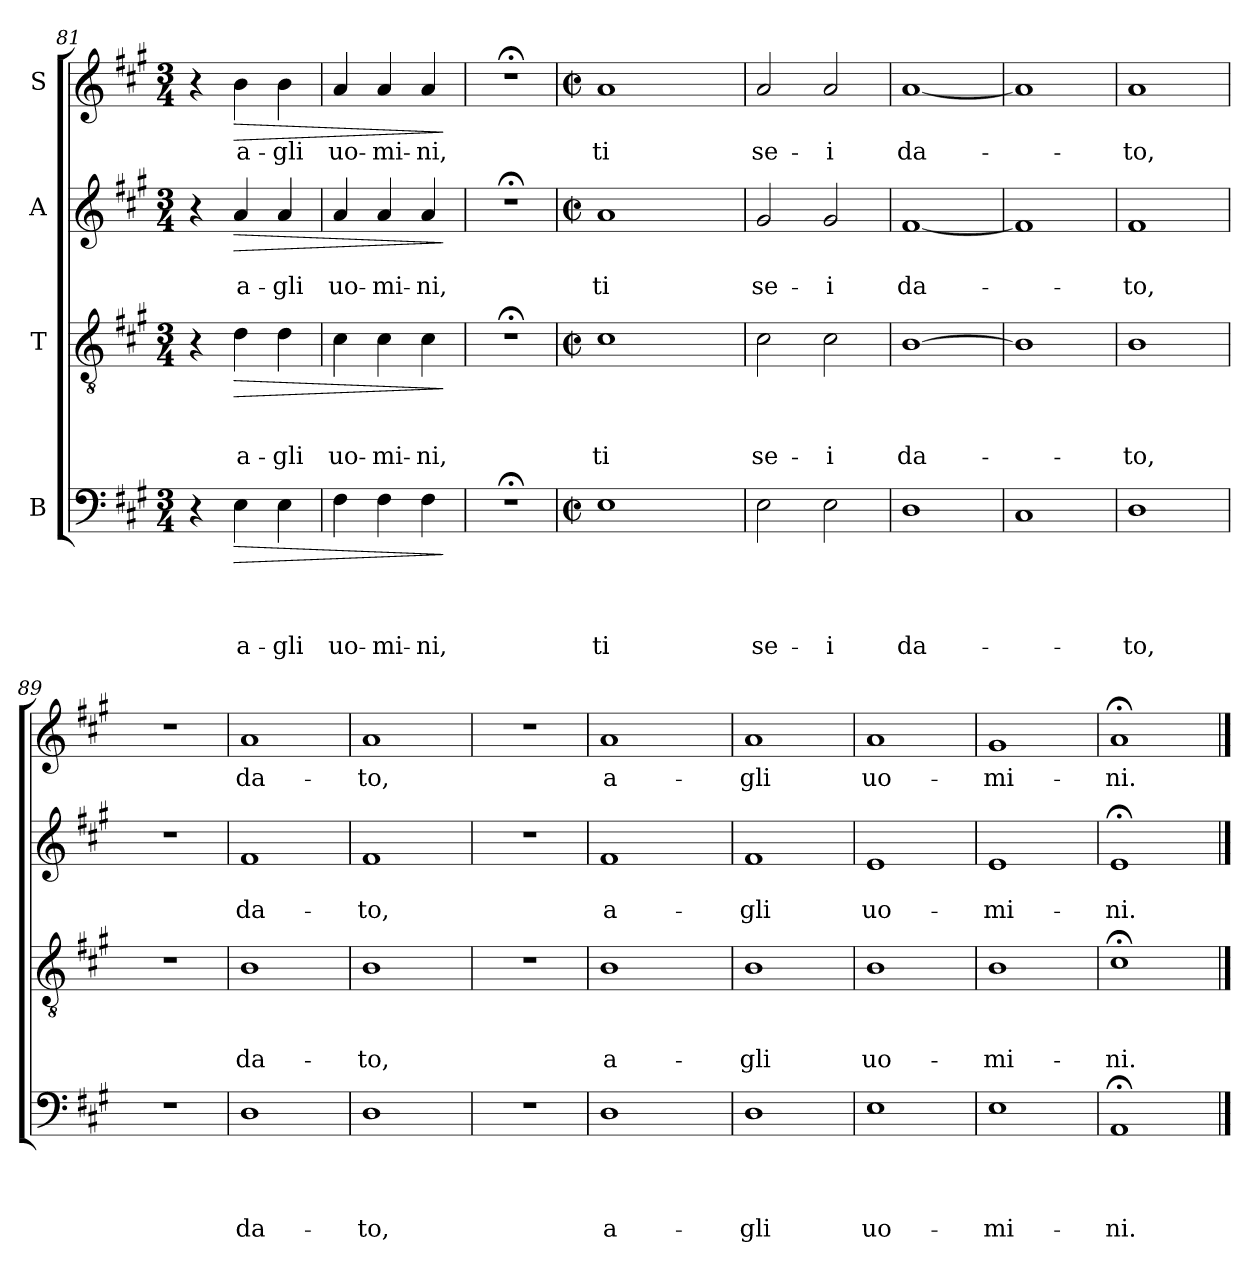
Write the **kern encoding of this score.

**kern	**text	**text	**text	**text	**dynam	**kern	**text	**text	**text	**dynam	**kern	**text	**text	**dynam	**kern	**text	**dynam
*part4	*part4	*part4	*part4	*part4	*part4	*part3	*part3	*part3	*part3	*part3	*part2	*part2	*part2	*part2	*part1	*part1	*part1
*staff4	*staff4	*staff4	*staff4	*staff4	*staff4	*staff3	*staff3	*staff3	*staff3	*staff3	*staff2	*staff2	*staff2	*staff2	*staff1	*staff1	*staff1
*I"B	*	*	*	*	*	*I"T	*	*	*	*	*I"A	*	*	*	*I"S	*	*
*clefF4	*	*	*	*	*	*clefGv2	*	*	*	*	*clefG2	*	*	*	*clefG2	*	*
*k[f#c#g#]	*	*	*	*	*	*k[f#c#g#]	*	*	*	*	*k[f#c#g#]	*	*	*	*k[f#c#g#]	*	*
*A:	*	*	*	*	*	*A:	*	*	*	*	*A:	*	*	*	*A:	*	*
*M3/4	*	*	*	*	*	*M3/4	*	*	*	*	*M3/4	*	*	*	*M3/4	*	*
=81	=81	=81	=81	=81	=81	=81	=81	=81	=81	=81	=81	=81	=81	=81	=81	=81	=81
4r	.	.	.	.	.	4r	.	.	.	.	4r	.	.	.	4r	.	.
!	!	!	!	!LO:LY:b	!LO:HP:b	!	!	!	!LO:LY:b	!LO:HP:b	!	!	!LO:LY:b	!LO:HP:b	!	!LO:LY:b	!LO:HP:b
4E\	.	.	.	a-	>	4d\	.	.	a-	>	4a/	.	a-	>	4b\	a-	>
!	!	!	!	!LO:LY:b	!	!	!	!	!LO:LY:b	!	!	!	!LO:LY:b	!	!	!LO:LY:b	!
4E\	.	.	.	-gli	.	4d\	.	.	-gli	.	4a/	.	-gli	.	4b\	-gli	.
=82	=82	=82	=82	=82	=82	=82	=82	=82	=82	=82	=82	=82	=82	=82	=82	=82	=82
!	!	!	!	!LO:LY:b	!	!	!	!	!LO:LY:b	!	!	!	!LO:LY:b	!	!	!LO:LY:b	!
4F#\	.	.	.	uo-	.	4c#\	.	.	uo-	.	4a/	.	uo-	.	4a/	uo-	.
!	!	!	!	!LO:LY:b	!	!	!	!	!LO:LY:b	!	!	!	!LO:LY:b	!	!	!LO:LY:b	!
4F#\	.	.	.	-mi-	.	4c#\	.	.	-mi-	.	4a/	.	-mi-	.	4a/	-mi-	.
!	!	!	!	!LO:LY:b	!	!	!	!	!LO:LY:b	!	!	!	!LO:LY:b	!	!	!LO:LY:b	!
4F#\	.	.	.	-ni,	.	4c#\	.	.	-ni,	.	4a/	.	-ni,	.	4a/	-ni,	.
.	.	.	.	.	]	.	.	.	.	]	.	.	.	]	.	.	]
=83	=83	=83	=83	=83	=83	=83	=83	=83	=83	=83	=83	=83	=83	=83	=83	=83	=83
!LO:N:vis=1	!	!	!	!	!	!LO:N:vis=1	!	!	!	!	!LO:N:vis=1	!	!	!	!LO:N:vis=1	!	!
2.r;<	.	.	.	.	.	2.r;<	.	.	.	.	2.r;<	.	.	.	2.r;<	.	.
!!LO:LB:g=z
=84	=84	=84	=84	=84	=84	=84	=84	=84	=84	=84	=84	=84	=84	=84	=84	=84	=84
*M2/2	*	*	*	*	*	*M2/2	*	*	*	*	*M2/2	*	*	*	*M2/2	*	*
*met(c|)	*	*	*	*	*	*met(c|)	*	*	*	*	*met(c|)	*	*	*	*met(c|)	*	*
!	!	!	!	!	!	!	!	!	!	!	!	!	!	!	!LO:TX:a:t=Adagio estatico (quasi senza tempo)	!	!
!	!	!	!	!LO:LY:b	!	!	!	!	!LO:LY:b	!	!	!	!LO:LY:b	!	!	!LO:LY:b	!
*^	*	*	*	*	*	*^	*	*	*	*	*^	*	*	*	*^	*	*
1E	4..ryy	.	.	.	ti	.	1c#	4..ryy	.	.	ti	.	1a	4..ryy	.	ti	.	1a	4..ryy	ti	.
.	2ryy	.	.	.	.	.	.	2ryy	.	.	.	.	.	2ryy	.	.	.	.	2ryy	.	.
.	16ryy	.	.	.	.	.	.	16ryy	.	.	.	.	.	16ryy	.	.	.	.	16ryy	.	.
=85	=85	=85	=85	=85	=85	=85	=85	=85	=85	=85	=85	=85	=85	=85	=85	=85	=85	=85	=85	=85	=85
!	!	!	!	!	!LO:LY:b	!	!	!	!	!	!LO:LY:b	!	!	!	!	!LO:LY:b	!	!	!	!LO:LY:b	!
*v	*v	*	*	*	*	*	*	*	*	*	*	*	*v	*v	*	*	*	*v	*v	*	*
*	*	*	*	*	*	*v	*v	*	*	*	*	*	*	*	*	*	*	*
2E\	.	.	.	se-	.	2c#\	.	.	se-	.	2g#/	.	se-	.	2a/	se-	.
!	!	!	!	!LO:LY:b	!	!	!	!	!LO:LY:b	!	!	!	!LO:LY:b	!	!	!LO:LY:b	!
2E\	.	.	.	-i	.	2c#\	.	.	-i	.	2g#/	.	-i	.	2a/	-i	.
=86	=86	=86	=86	=86	=86	=86	=86	=86	=86	=86	=86	=86	=86	=86	=86	=86	=86
!	!	!	!	!LO:LY:b	!	!	!	!	!LO:LY:b	!	!	!	!LO:LY:b	!	!	!LO:LY:b	!
1D	.	.	.	da-	.	[>1B	.	.	da-	.	[<1f#	.	da-	.	[<1a	da-	.
=87	=87	=87	=87	=87	=87	=87	=87	=87	=87	=87	=87	=87	=87	=87	=87	=87	=87
1C#	.	.	.	.	.	1B]	.	.	.	.	1f#]	.	.	.	1a]	.	.
=88	=88	=88	=88	=88	=88	=88	=88	=88	=88	=88	=88	=88	=88	=88	=88	=88	=88
!	!	!	!	!LO:LY:b	!	!	!	!	!LO:LY:b	!	!	!	!LO:LY:b	!	!	!LO:LY:b	!
1D	.	.	.	-to,	.	1B	.	.	-to,	.	1f#	.	-to,	.	1a	-to,	.
=89	=89	=89	=89	=89	=89	=89	=89	=89	=89	=89	=89	=89	=89	=89	=89	=89	=89
1r	.	.	.	.	.	1r	.	.	.	.	1r	.	.	.	1r	.	.
=90	=90	=90	=90	=90	=90	=90	=90	=90	=90	=90	=90	=90	=90	=90	=90	=90	=90
!	!	!	!	!LO:LY:b	!	!	!	!	!LO:LY:b	!	!	!	!LO:LY:b	!	!	!LO:LY:b	!
1D	.	.	.	da-	.	1B	.	.	da-	.	1f#	.	da-	.	1a	da-	.
=91	=91	=91	=91	=91	=91	=91	=91	=91	=91	=91	=91	=91	=91	=91	=91	=91	=91
!	!	!	!	!LO:LY:b	!	!	!	!	!LO:LY:b	!	!	!	!LO:LY:b	!	!	!LO:LY:b	!
1D	.	.	.	-to,	.	1B	.	.	-to,	.	1f#	.	-to,	.	1a	-to,	.
=92	=92	=92	=92	=92	=92	=92	=92	=92	=92	=92	=92	=92	=92	=92	=92	=92	=92
1r	.	.	.	.	.	1r	.	.	.	.	1r	.	.	.	1r	.	.
=93	=93	=93	=93	=93	=93	=93	=93	=93	=93	=93	=93	=93	=93	=93	=93	=93	=93
!	!	!	!	!LO:LY:b	!	!	!	!	!LO:LY:b	!	!	!	!LO:LY:b	!	!	!LO:LY:b	!
*^	*	*	*	*	*	*^	*	*	*	*	*^	*	*	*	*^	*	*
1D	8ryy	.	.	.	a-	.	1B	8ryy	.	.	a-	.	1f#	8ryy	.	a-	.	1a	8ryy	a-	.
.	2..ryy	.	.	.	.	.	.	2..ryy	.	.	.	.	.	2..ryy	.	.	.	.	2..ryy	.	.
=94	=94	=94	=94	=94	=94	=94	=94	=94	=94	=94	=94	=94	=94	=94	=94	=94	=94	=94	=94	=94	=94
!	!	!	!	!	!LO:LY:b	!	!	!	!	!	!LO:LY:b	!	!	!	!	!LO:LY:b	!	!	!	!LO:LY:b	!
*v	*v	*	*	*	*	*	*	*	*	*	*	*	*v	*v	*	*	*	*v	*v	*	*
*	*	*	*	*	*	*v	*v	*	*	*	*	*	*	*	*	*	*	*
1D	.	.	.	-gli	.	1B	.	.	-gli	.	1f#	.	-gli	.	1a	-gli	.
=95	=95	=95	=95	=95	=95	=95	=95	=95	=95	=95	=95	=95	=95	=95	=95	=95	=95
!	!	!	!	!LO:LY:b	!	!	!	!	!LO:LY:b	!	!	!	!LO:LY:b	!	!	!LO:LY:b	!
1E	.	.	.	uo-	.	1B	.	.	uo-	.	1e	.	uo-	.	1a	uo-	.
=96	=96	=96	=96	=96	=96	=96	=96	=96	=96	=96	=96	=96	=96	=96	=96	=96	=96
!	!	!	!	!LO:LY:b	!	!	!	!	!LO:LY:b	!	!	!	!LO:LY:b	!	!	!LO:LY:b	!
1E	.	.	.	-mi-	.	1B	.	.	-mi-	.	1e	.	-mi-	.	1g#	-mi-	.
=97	=97	=97	=97	=97	=97	=97	=97	=97	=97	=97	=97	=97	=97	=97	=97	=97	=97
!	!	!	!	!LO:LY:b	!	!	!	!	!LO:LY:b	!	!	!	!LO:LY:b	!	!	!LO:LY:b	!
1AA;	.	.	.	-ni.	.	1c#;<	.	.	-ni.	.	1e;	.	-ni.	.	1a;	-ni.	.
==	==	==	==	==	==	==	==	==	==	==	==	==	==	==	==	==	==
*-	*-	*-	*-	*-	*-	*-	*-	*-	*-	*-	*-	*-	*-	*-	*-	*-	*-
